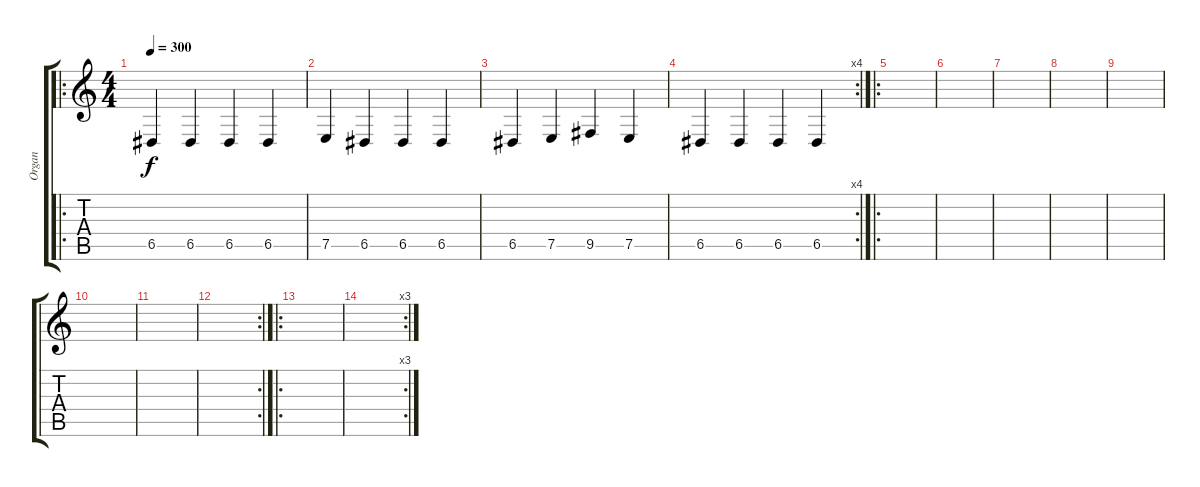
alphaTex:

\track ("Organ" "Organ") {instrument electricgrandpiano}
\staff {score tabs}
\tuning (E4 B3 G3 D3 A2 D2) {hide}
\ro
\ts (4 4)
\tempo 300
\tempo 450
\tempo 300
\clef g2
\ks c
6.5.4{dy f instrument electricgrandpiano} 6.5.4 6.5.4 6.5.4 |
7.5.4 6.5.4 6.5.4 6.5.4 |
6.5.4 7.5.4 9.5.4 7.5.4 |
\rc 4
6.5.4 6.5.4 6.5.4 6.5.4 |
\ro
|
|
|
|
|
|
|
\rc 2
|
\ro
|
\rc 3
